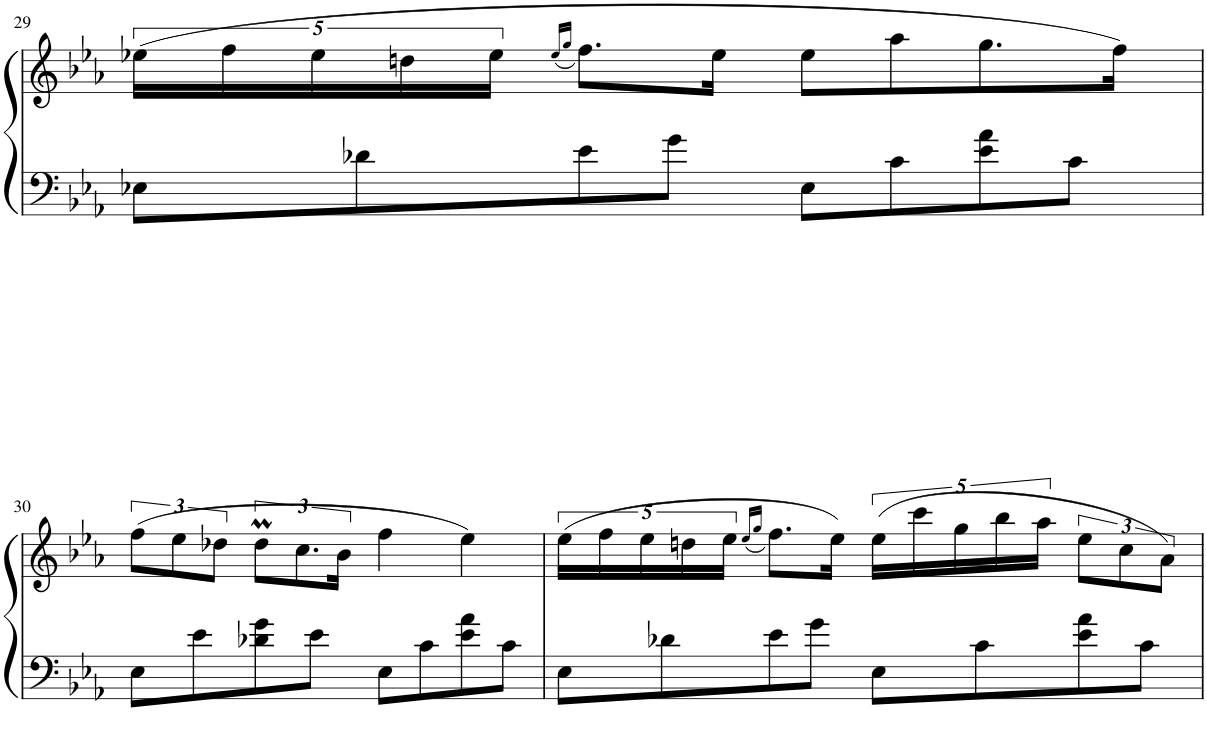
**kern	**kern
*part1	*part1
*staff2	*staff1
*I"Piano.	*
*I'Pno	*
!!LO:PB:g=z
*clefF4	*clefG2
*k[b-e-a-]	*k[b-e-a-]
*M4/4	*M4/4
*met(c)	*met(c)
=29	=29
8E-X\L	(20ee-X\LL
.	20ff\
.	20ee-\
8d-X\	.
.	20ddn\
.	20ee-\JJ
.	(16qee-/LL
.	16qgg/JJ
8e-\	8.ff\L)
8g\J	.
.	16ee-\Jk
8E-\L	8ee-\L
8c\	8aa-\
8e-\ 8a-\	8.gg\
8c\J	.
.	16ff\Jk)
!!LO:LB:g=z
=30	=30
8E-\L	(12ff\L
.	12ee-\
8e-\	.
.	12dd-X\J
8d-X\ 8g\	12dd-M\L
.	12.cc\
8e-\J	.
.	24b-\Jk
8E-\L	4ff\
8c\	.
8e-\ 8a-\	4ee-\)
8c\J	.
=31	=31
8E-\L	(20ee-\LL
.	20ff\
.	20ee-\
8d-X\	.
.	20ddn\
.	20ee-\JJ
.	(16qee-/LL
.	16qgg/JJ
8e-\	8.ff\L)
8g\J	.
.	16ee-\Jk)
8E-\L	(20ee-\LL
.	20ccc\
.	20gg\
8c\	.
.	20bb-\
.	20aa-\JJ
8e-\ 8a-\	12ee-\L
.	12cc\
8c\J	.
.	12a-\J)
=	=
*-	*-
